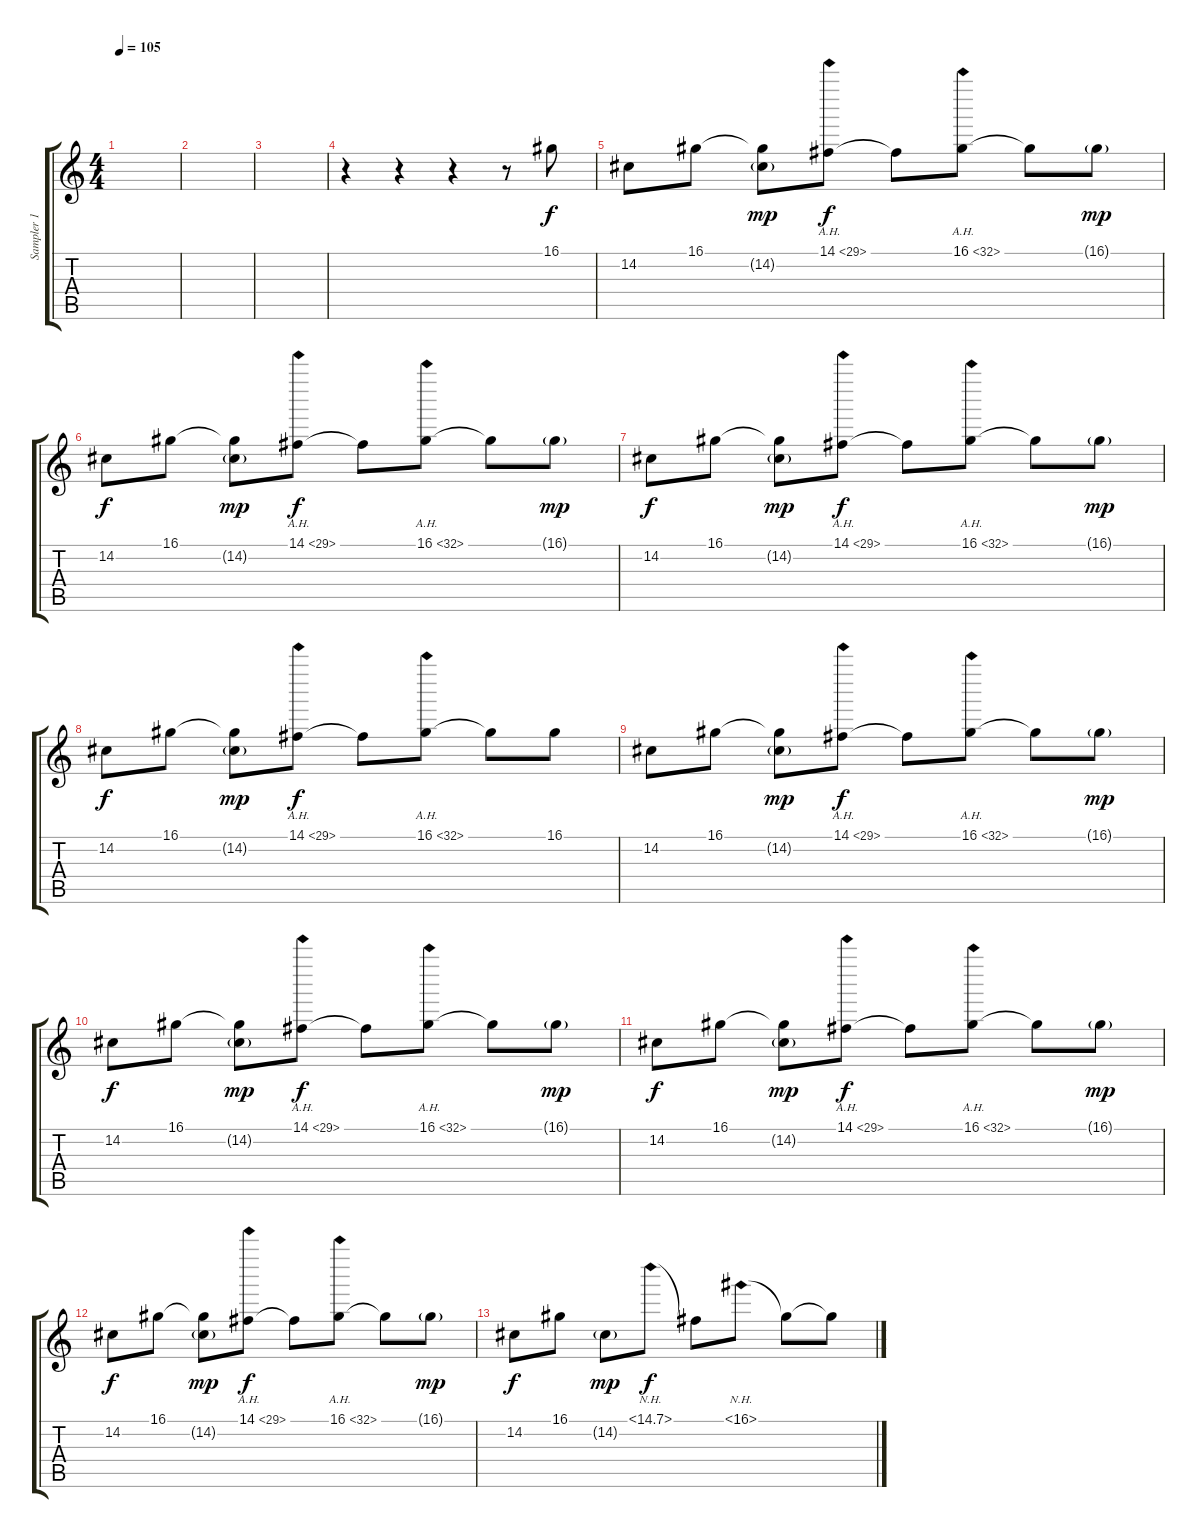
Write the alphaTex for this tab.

\track ("Sampler 1 (Joseph Hahn)" "Sampler 1 ") {instrument vibraphone}
\staff {score tabs}
\tuning (E4 B3 G3 D3 A2 E2) {hide}
\ts (4 4)
\tempo 105
\clef g2
\ks c
|
|
|
r.4 r.4 r.4 r.8 16.1.8{instrument clavinet} |
14.2.8 16.1.8 (16.1{t} 14.2{g}).8{dy mp} 14.1{ah 15}.8{dy f} 14.1{t}.8 16.1{ah 16}.8 16.1{t}.8 16.1{g}.8{dy mp} |
14.2.8{dy f} 16.1.8 (16.1{t} 14.2{g}).8{dy mp} 14.1{ah 15}.8{dy f} 14.1{t}.8 16.1{ah 16}.8 16.1{t}.8 16.1{g}.8{dy mp} |
14.2.8{dy f} 16.1.8 (16.1{t} 14.2{g}).8{dy mp} 14.1{ah 15}.8{dy f} 14.1{t}.8 16.1{ah 16}.8 16.1{t}.8 16.1{g}.8{dy mp} |
14.2.8{dy f} 16.1.8 (16.1{t} 14.2{g}).8{dy mp} 14.1{ah 15}.8{dy f} 14.1{t}.8 16.1{ah 16}.8 16.1{t}.8 16.1.8 |
14.2.8 16.1.8 (16.1{t} 14.2{g}).8{dy mp} 14.1{ah 15}.8{dy f} 14.1{t}.8 16.1{ah 16}.8 16.1{t}.8 16.1{g}.8{dy mp} |
14.2.8{dy f} 16.1.8 (16.1{t} 14.2{g}).8{dy mp} 14.1{ah 15}.8{dy f} 14.1{t}.8 16.1{ah 16}.8 16.1{t}.8 16.1{g}.8{dy mp} |
14.2.8{dy f} 16.1.8 (16.1{t} 14.2{g}).8{dy mp} 14.1{ah 15}.8{dy f} 14.1{t}.8 16.1{ah 16}.8 16.1{t}.8 16.1{g}.8{dy mp} |
14.2.8{dy f} 16.1.8 (16.1{t} 14.2{g}).8{dy mp} 14.1{ah 15}.8{dy f} 14.1{t}.8 16.1{ah 16}.8 16.1{t}.8 16.1{g}.8{dy mp} |
14.2.8{dy f} 16.1.8 14.2{g}.8{dy mp} 14.1{nh}.8{dy f} 14.1{t}.8 16.1{nh}.8 16.1{t}.8 16.1{t}.8
